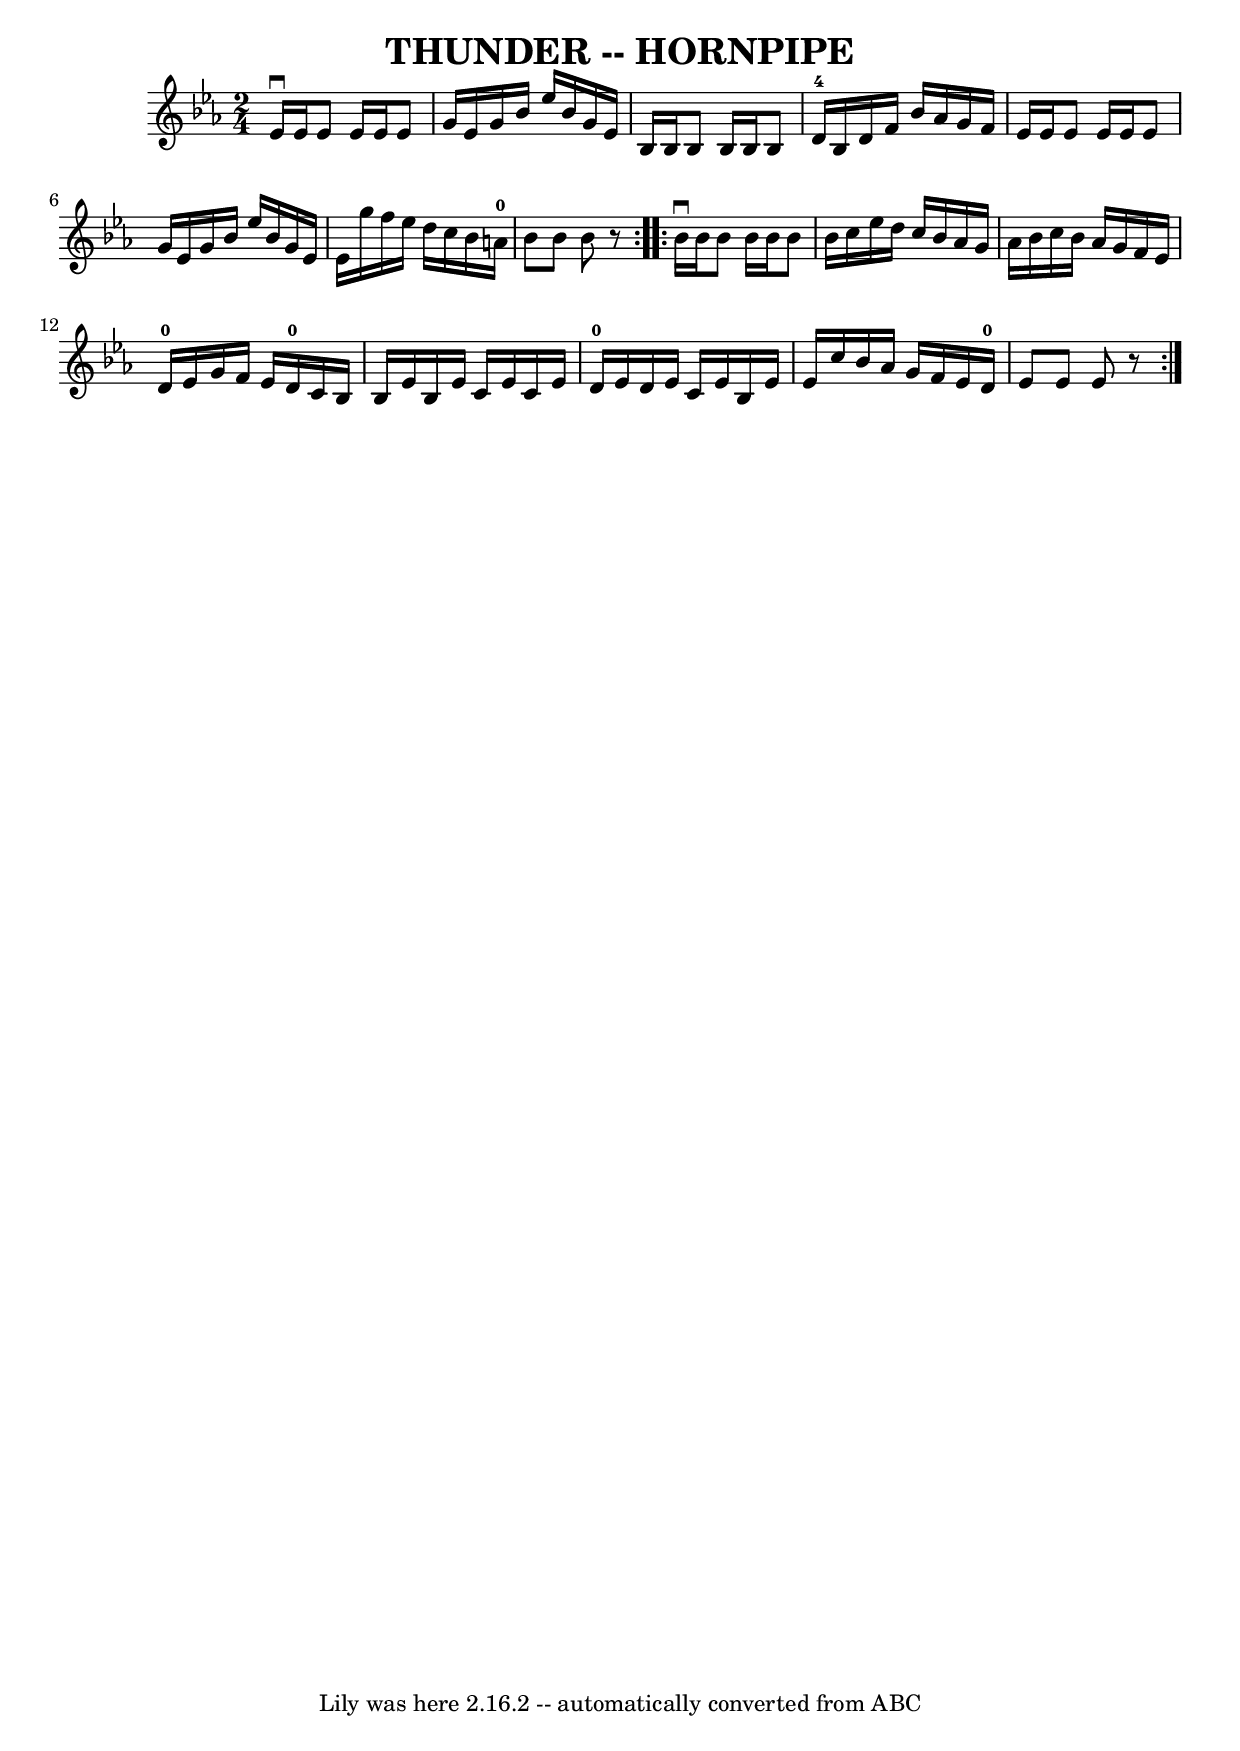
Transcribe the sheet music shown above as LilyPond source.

\version "2.16.2"
\include "Mammoth.ily"
\header {
  %% book = "Ryan's Mammoth Collection of Fiddle Tunes"
 crossRefNumber = "1"
 footnotes = ""
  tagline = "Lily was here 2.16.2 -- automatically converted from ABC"
  title = "THUNDER -- HORNPIPE"

}
voicedefault =  {



  \repeat volta 2 {

    \time 2/4 
    \key ees \major ees'16^\downbow ees'16 ees'8 ees'16 ees'16 ees'8     |
 g'16 ees'16 g'16 bes'16 ees''16 bes'16 g'16 ees'16     |
 bes16 bes16 bes8 bes16 bes16 bes8     |
 d'16-4 bes16 d'16 f'16 bes'16 aes'16 g'16 f'16    |  |
 ees'16 ees'16 ees'8 ees'16 ees'16 ees'8     |
 g'16 ees'16 g'16 bes'16 ees''16 bes'16 g'16 ees'16     |
 ees'16 g''16 f''16 ees''16 d''16 c''16 bes'16 a'16-0    |
 bes'8 bes'8 bes'8    
    r8   
  }     
  \repeat volta 2 {
 bes'16^\downbow bes'16 bes'8 bes'16 bes'16 bes'8     |
 bes'16 c''16 ees''16 d''16 c''16 bes'16 aes'16 g'16     |
 aes'16 bes'16 c''16 bes'16 aes'16 g'16 f'16 ees'16     |
 d'16-0 ees'16 g'16 f'16 ees'16 d'16-0 c'16 bes16    |  |
 bes16 ees'16 bes16 ees'16 c'16 ees'16 c'16 ees'16     |
 d'16-0 ees'16 d'16 ees'16 c'16 ees'16 bes16 ees'16      |
 ees'16 c''16 bes'16 aes'16 g'16 f'16 ees'16 d'16-0    |
 ees'8 ees'8 ees'8    r8   
  }   

}

\score{
  <<

    \context Staff="default"
    {
      \voicedefault 
      
    }

  >>
  \layout {
    
  }
  \midi {
  }

}
